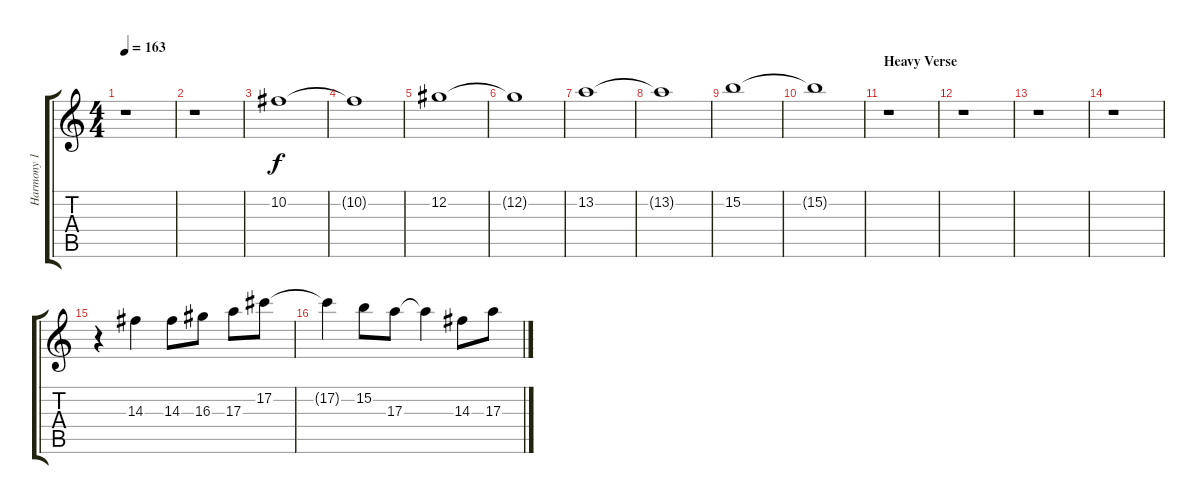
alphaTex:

\track ("Harmony 1" "Harmony 1") {instrument overdrivenguitar}
\staff {score tabs}
\tuning (Db4 Ab3 E3 B2 Gb2 B1) {hide}
\ts (4 4)
\tempo 163
\clef g2
\ks aminor
r.1{dy f} |
r.1 |
10.2.1 |
10.2{t}.1 |
12.2.1 |
12.2{t}.1 |
13.2.1 |
13.2{t}.1 |
15.2.1 |
15.2{t}.1 |
\section ("" "Heavy Verse")
r.1 |
r.1 |
r.1 |
r.1 |
r.4 14.3.4 14.3.8 16.3.8 17.3.8 17.2.8 |
17.2{t}.4 15.2.8 17.3.8 17.3{t}.4 14.3.8 17.3.8
